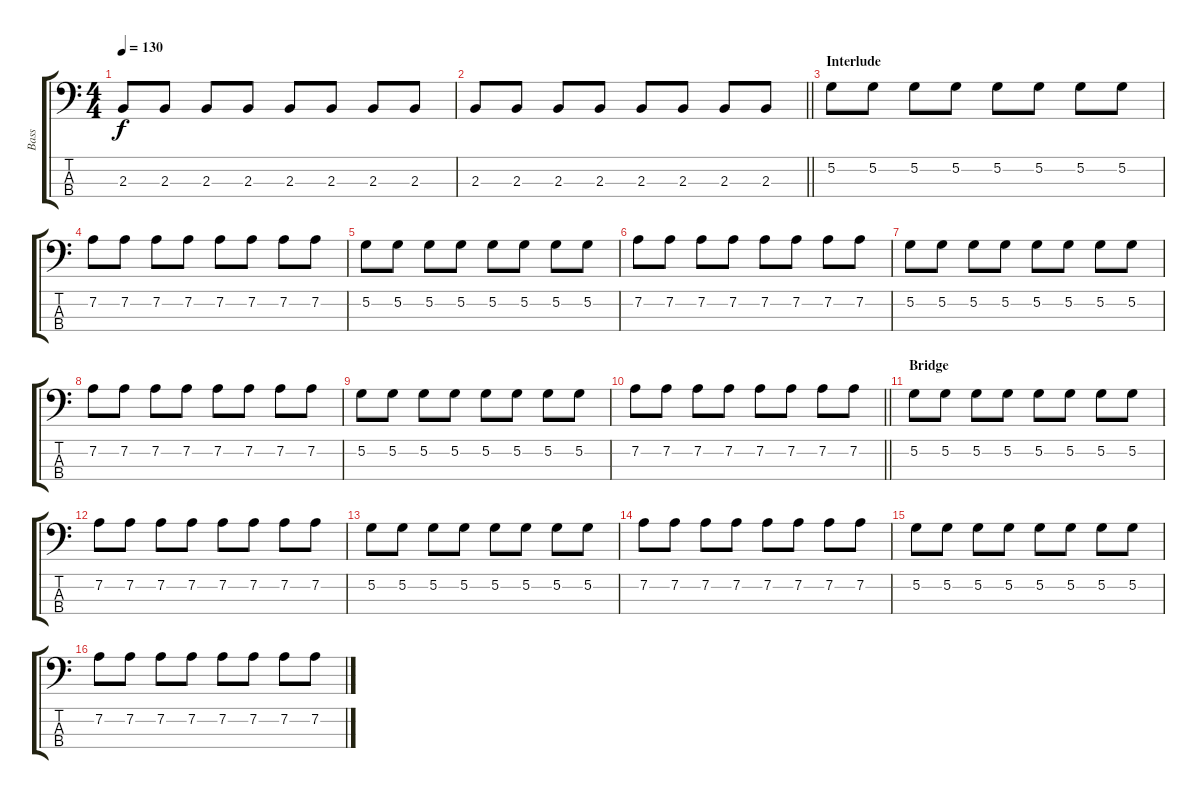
\track ("Bass" "Bass") {instrument electricbassfinger}
\staff {score tabs}
\tuning (G2 D2 A1 E1) {hide}
\ts (4 4)
\tempo 130
\clef f4
\ks c
2.3.8{dy f} 2.3.8 2.3.8 2.3.8 2.3.8 2.3.8 2.3.8 2.3.8 |
\barLineRight lightlight
2.3.8 2.3.8 2.3.8 2.3.8 2.3.8 2.3.8 2.3.8 2.3.8 |
\section ("" "Interlude")
5.2.8 5.2.8 5.2.8 5.2.8 5.2.8 5.2.8 5.2.8 5.2.8 |
7.2.8 7.2.8 7.2.8 7.2.8 7.2.8 7.2.8 7.2.8 7.2.8 |
5.2.8 5.2.8 5.2.8 5.2.8 5.2.8 5.2.8 5.2.8 5.2.8 |
7.2.8 7.2.8 7.2.8 7.2.8 7.2.8 7.2.8 7.2.8 7.2.8 |
5.2.8 5.2.8 5.2.8 5.2.8 5.2.8 5.2.8 5.2.8 5.2.8 |
7.2.8 7.2.8 7.2.8 7.2.8 7.2.8 7.2.8 7.2.8 7.2.8 |
5.2.8 5.2.8 5.2.8 5.2.8 5.2.8 5.2.8 5.2.8 5.2.8 |
\barLineRight lightlight
7.2.8 7.2.8 7.2.8 7.2.8 7.2.8 7.2.8 7.2.8 7.2.8 |
\section ("" "Bridge")
5.2.8 5.2.8 5.2.8 5.2.8 5.2.8 5.2.8 5.2.8 5.2.8 |
7.2.8 7.2.8 7.2.8 7.2.8 7.2.8 7.2.8 7.2.8 7.2.8 |
5.2.8 5.2.8 5.2.8 5.2.8 5.2.8 5.2.8 5.2.8 5.2.8 |
7.2.8 7.2.8 7.2.8 7.2.8 7.2.8 7.2.8 7.2.8 7.2.8 |
5.2.8 5.2.8 5.2.8 5.2.8 5.2.8 5.2.8 5.2.8 5.2.8 |
7.2.8 7.2.8 7.2.8 7.2.8 7.2.8 7.2.8 7.2.8 7.2.8
